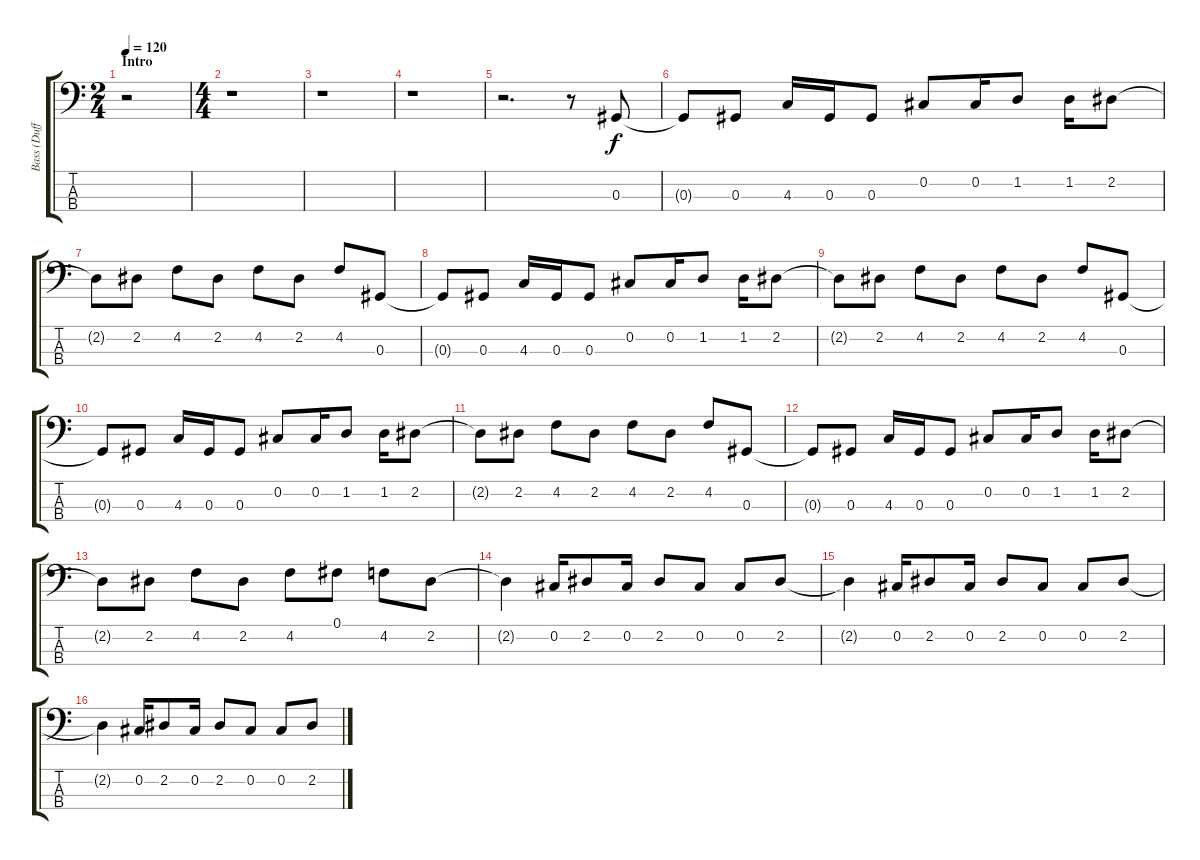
\track ("Bass (Duff)" "Bass (Duff") {instrument electricbasspick}
\staff {score tabs}
\tuning (Gb2 Db2 Ab1 Eb1) {hide}
\ts (2 4)
\section ("" "Intro")
\tempo 120
\clef f4
\ks c
r.2{dy f instrument electricbasspick} |
\ts (4 4)
r.1 |
r.1 |
r.1 |
r.2{d} r.8 0.3.8 |
0.3{t}.8 0.3.8 4.3.16 0.3.16 0.3.8 0.2.8 0.2.16 1.2.8 1.2.16 2.2.8 |
2.2{t}.8 2.2.8 4.2.8 2.2.8 4.2.8 2.2.8 4.2.8 0.3.8 |
0.3{t}.8 0.3.8 4.3.16 0.3.16 0.3.8 0.2.8 0.2.16 1.2.8 1.2.16 2.2.8 |
2.2{t}.8 2.2.8 4.2.8 2.2.8 4.2.8 2.2.8 4.2.8 0.3.8 |
0.3{t}.8 0.3.8 4.3.16 0.3.16 0.3.8 0.2.8 0.2.16 1.2.8 1.2.16 2.2.8 |
2.2{t}.8 2.2.8 4.2.8 2.2.8 4.2.8 2.2.8 4.2.8 0.3.8 |
0.3{t}.8 0.3.8 4.3.16 0.3.16 0.3.8 0.2.8 0.2.16 1.2.8 1.2.16 2.2.8 |
2.2{t}.8 2.2.8 4.2.8 2.2.8 4.2.8 0.1.8 4.2.8 2.2.8 |
2.2{t}.4 0.2.16 2.2.8 0.2.16 2.2.8 0.2.8 0.2.8 2.2.8 |
2.2{t}.4 0.2.16 2.2.8 0.2.16 2.2.8 0.2.8 0.2.8 2.2.8 |
2.2{t}.4 0.2.16 2.2.8 0.2.16 2.2.8 0.2.8 0.2.8 2.2.8
